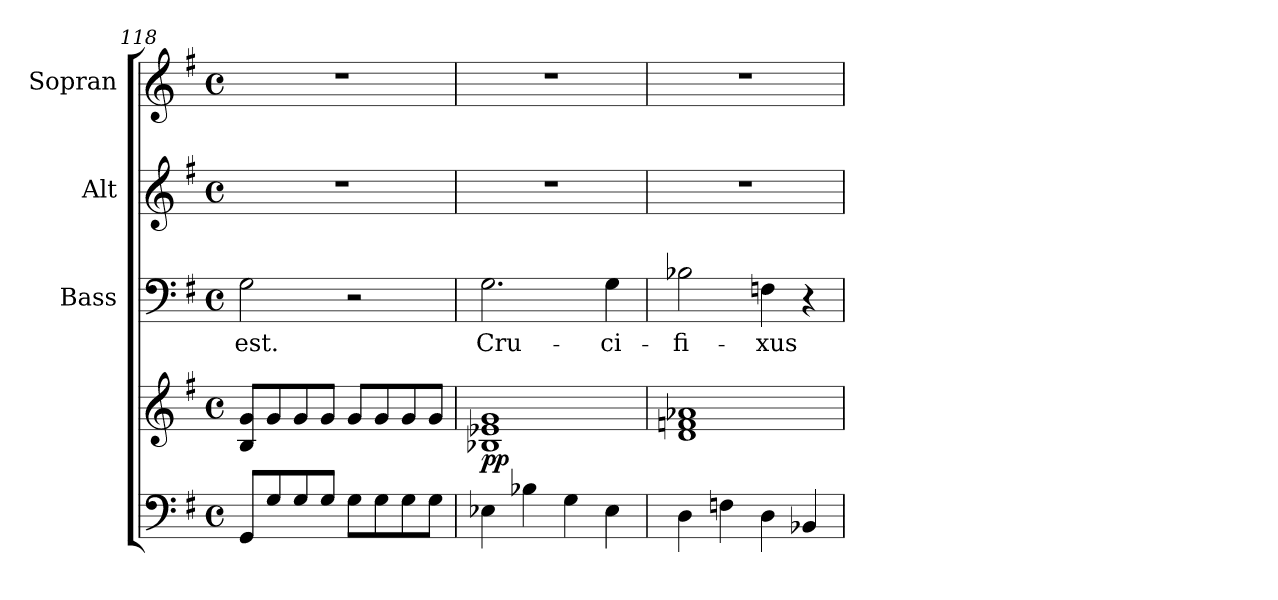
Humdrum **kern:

**kern	**kern	**dynam	**kern	**text	**kern	**kern
*part4	*part4	*part4	*part3	*part3	*part2	*part1
*staff5	*staff4	*staff4/5	*staff3	*staff3	*staff2	*staff1
*	*	*	*I"Bass	*	*I"Alt	*I"Sopran
*	*	*	*I'B.	*	*I'A.	*I'S.
*clefF4	*clefG2	*	*clefF4	*	*clefG2	*clefG2
*k[f#]	*k[f#]	*	*k[f#]	*	*k[f#]	*k[f#]
*G:	*G:	*	*G:	*	*G:	*G:
*M4/4	*M4/4	*	*M4/4	*	*M4/4	*M4/4
*met(c)	*met(c)	*	*met(c)	*	*met(c)	*met(c)
=118	=118	=118	=118	=118	=118	=118
!	!	!	!	!LO:LY:b	!	!
8GG/L	8B/ 8g/L	.	2G\	est.	1r	1r
8G/	8g/	.	.	.	.	.
8G/	8g/	.	.	.	.	.
8G/J	8g/J	.	.	.	.	.
8G\L	8g/L	.	2r	.	.	.
8G\	8g/	.	.	.	.	.
8G\	8g/	.	.	.	.	.
8G\J	8g/J	.	.	.	.	.
=119	=119	=119	=119	=119	=119	=119
!	!	!LO:DY:b	!	!LO:LY:b	!	!
4E-X\	1B-X 1e-X 1g	pp	2.G\	Cru-	1r	1r
4B-X\	.	.	.	.	.	.
4G\	.	.	.	.	.	.
!	!	!	!	!LO:LY:b	!	!
4E-\	.	.	4G\	-ci-	.	.
=120	=120	=120	=120	=120	=120	=120
!	!	!	!	!LO:LY:b	!	!
4D\	1d 1fn 1a-X	.	2B-X\	-fi-	1r	1r
4Fn\	.	.	.	.	.	.
!	!	!	!	!LO:LY:b	!	!
4D\	.	.	4Fn\	-xus	.	.
4BB-X/	.	.	4r	.	.	.
=	=	=	=	=	=	=
*-	*-	*-	*-	*-	*-	*-
